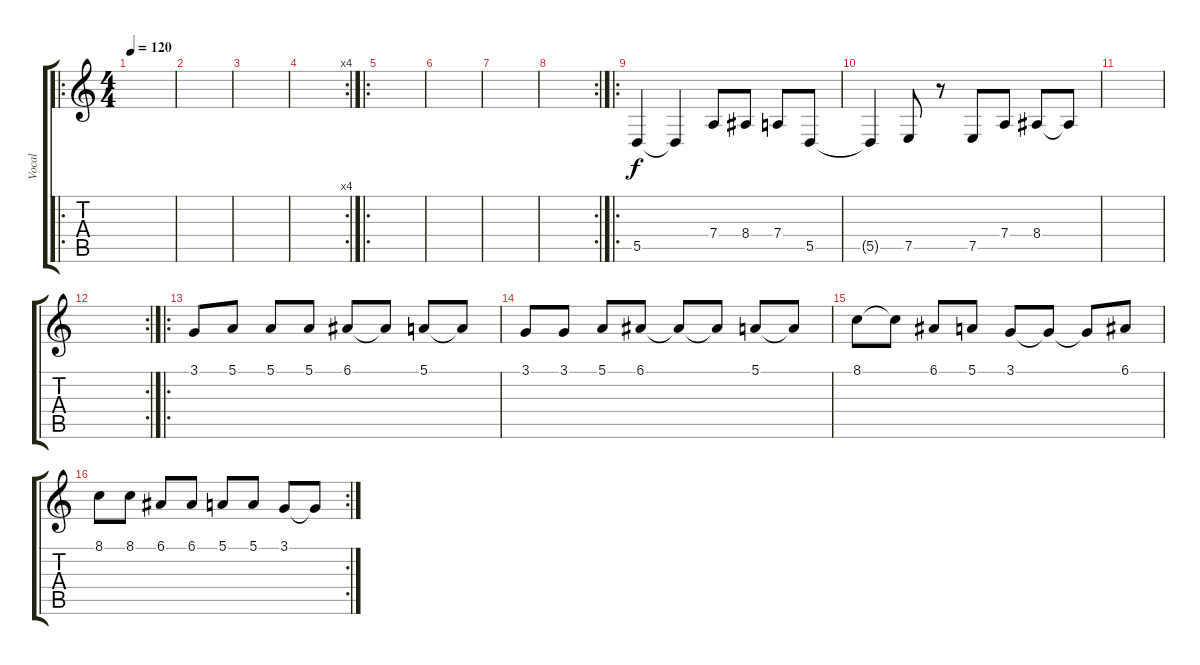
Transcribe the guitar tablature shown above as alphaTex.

\track ("Vocal" "Vocal") {instrument lead2sawtooth}
\staff {score tabs}
\tuning (E4 B3 G3 D3 A2 E2) {hide}
\ro
\ts (4 4)
\tempo 120
\clef g2
\ks c
|
|
|
\rc 4
|
\ro
|
|
|
\rc 2
|
\ro
5.5.4 5.5{t}.4 7.4.8 8.4.8 7.4.8 5.5.8 |
5.5{t}.4 7.5.8 r.8 7.5.8 7.4.8 8.4.8 8.4{t}.8 |
|
\rc 2
|
\ro
3.1.8 5.1.8 5.1.8 5.1.8 6.1.8 6.1{t}.8 5.1.8 5.1{t}.8 |
3.1.8 3.1.8 5.1.8 6.1.8 6.1{t}.8 6.1{t}.8 5.1.8 5.1{t}.8 |
8.1.8 8.1{t}.8 6.1.8 5.1.8 3.1.8 3.1{t}.8 3.1{t}.8 6.1.8 |
\rc 2
8.1.8 8.1.8 6.1.8 6.1.8 5.1.8 5.1.8 3.1.8 3.1{t}.8
